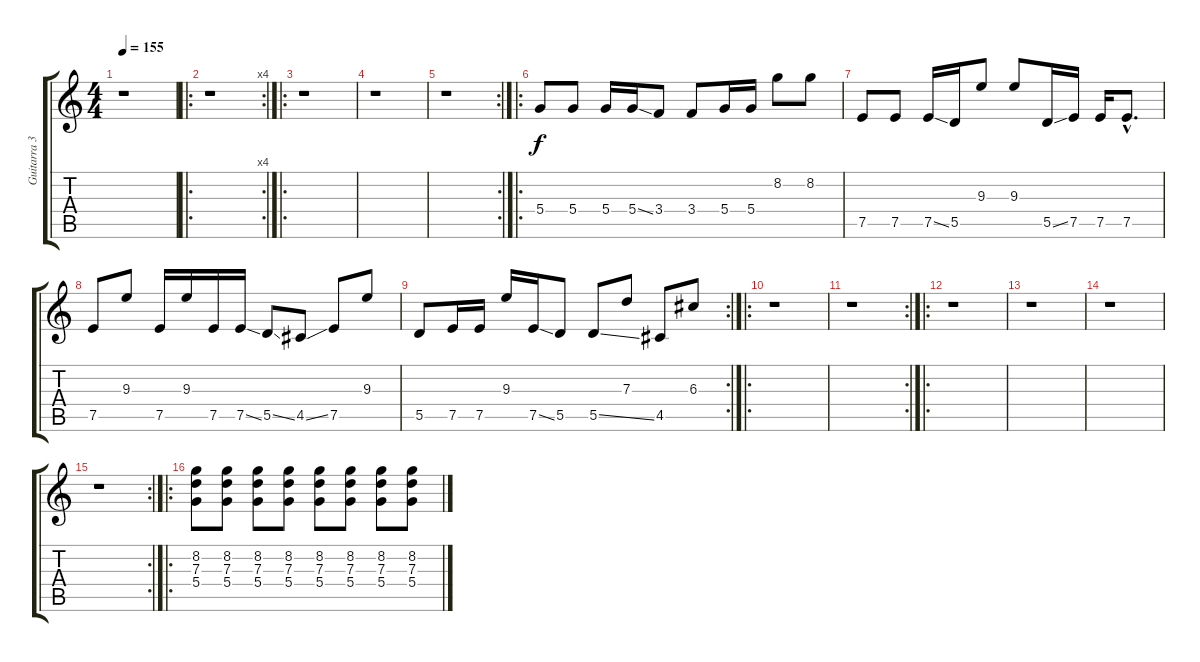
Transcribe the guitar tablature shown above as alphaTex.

\track ("Guitarra 3" "Guitarra 3") {instrument overdrivenguitar}
\staff {score tabs}
\tuning (E4 B3 G3 D3 A2 E2) {hide}
\ts (4 4)
\tempo 155
\clef g2
\ks c
r.1{dy f instrument overdrivenguitar} |
\ro
\rc 4
r.1 |
\ro
r.1 |
r.1 |
\rc 2
r.1 |
\ro
5.4.8 5.4.8 5.4.16 5.4{ss}.16 3.4.8 3.4.8 5.4.16 5.4.16 8.2.8 8.2.8 |
7.5.8 7.5.8 7.5{ss}.16 5.5.16 9.3.8 9.3.8 5.5{ss}.16 7.5.16 7.5.16 7.5{hac}.8{d} |
7.5.8 9.3.8 7.5.16 9.3.16 7.5.16 7.5{ss}.16 5.5{ss}.8 4.5{ss}.8 7.5.8 9.3.8 |
\rc 2
5.5.8 7.5.16 7.5.16 9.3.16 7.5{ss}.16 5.5.8 5.5{ss}.8 7.3.8 4.5.8 6.3.8 |
\ro
r.1 |
\rc 2
r.1 |
\ro
r.1 |
r.1 |
r.1 |
\rc 2
r.1 |
\ro
(8.2 7.3 5.4).8 (8.2 7.3 5.4).8 (8.2 7.3 5.4).8 (8.2 7.3 5.4).8 (8.2 7.3 5.4).8 (8.2 7.3 5.4).8 (8.2 7.3 5.4).8 (8.2 7.3 5.4).8
